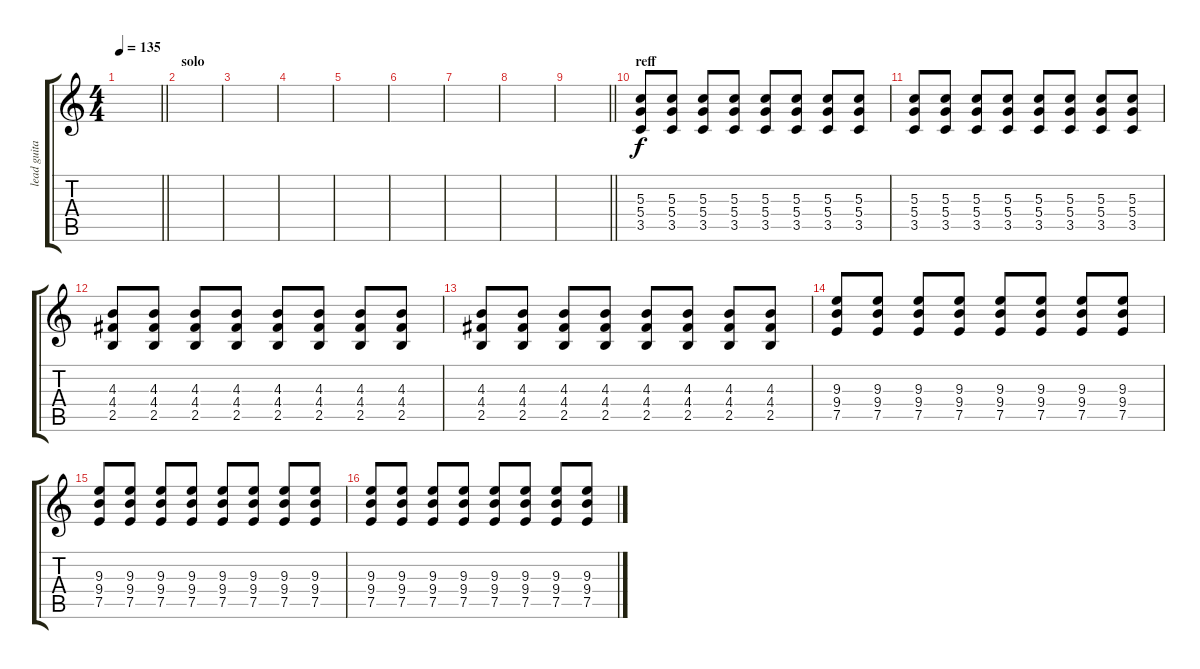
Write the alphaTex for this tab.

\track ("lead guitar (lukman)" "lead guita") {instrument electricguitarclean}
\staff {score tabs}
\tuning (E4 B3 G3 D3 A2 E2) {hide}
\ts (4 4)
\tempo 135
\clef g2
\barLineRight lightlight
\ks c
|
\section ("" "solo")
|
|
|
|
|
|
|
\barLineRight lightlight
|
\section ("" "reff")
(5.3 5.4 3.5).8 (5.3 5.4 3.5).8 (5.3 5.4 3.5).8 (5.3 5.4 3.5).8 (5.3 5.4 3.5).8 (5.3 5.4 3.5).8 (5.3 5.4 3.5).8 (5.3 5.4 3.5).8 |
(5.3 5.4 3.5).8 (5.3 5.4 3.5).8 (5.3 5.4 3.5).8 (5.3 5.4 3.5).8 (5.3 5.4 3.5).8 (5.3 5.4 3.5).8 (5.3 5.4 3.5).8 (5.3 5.4 3.5).8 |
(4.3 4.4 2.5).8 (4.3 4.4 2.5).8 (4.3 4.4 2.5).8 (4.3 4.4 2.5).8 (4.3 4.4 2.5).8 (4.3 4.4 2.5).8 (4.3 4.4 2.5).8 (4.3 4.4 2.5).8 |
(4.3 4.4 2.5).8 (4.3 4.4 2.5).8 (4.3 4.4 2.5).8 (4.3 4.4 2.5).8 (4.3 4.4 2.5).8 (4.3 4.4 2.5).8 (4.3 4.4 2.5).8 (4.3 4.4 2.5).8 |
(9.3 9.4 7.5).8 (9.3 9.4 7.5).8 (9.3 9.4 7.5).8 (9.3 9.4 7.5).8 (9.3 9.4 7.5).8 (9.3 9.4 7.5).8 (9.3 9.4 7.5).8 (9.3 9.4 7.5).8 |
(9.3 9.4 7.5).8 (9.3 9.4 7.5).8 (9.3 9.4 7.5).8 (9.3 9.4 7.5).8 (9.3 9.4 7.5).8 (9.3 9.4 7.5).8 (9.3 9.4 7.5).8 (9.3 9.4 7.5).8 |
(9.3 9.4 7.5).8 (9.3 9.4 7.5).8 (9.3 9.4 7.5).8 (9.3 9.4 7.5).8 (9.3 9.4 7.5).8 (9.3 9.4 7.5).8 (9.3 9.4 7.5).8 (9.3 9.4 7.5).8
